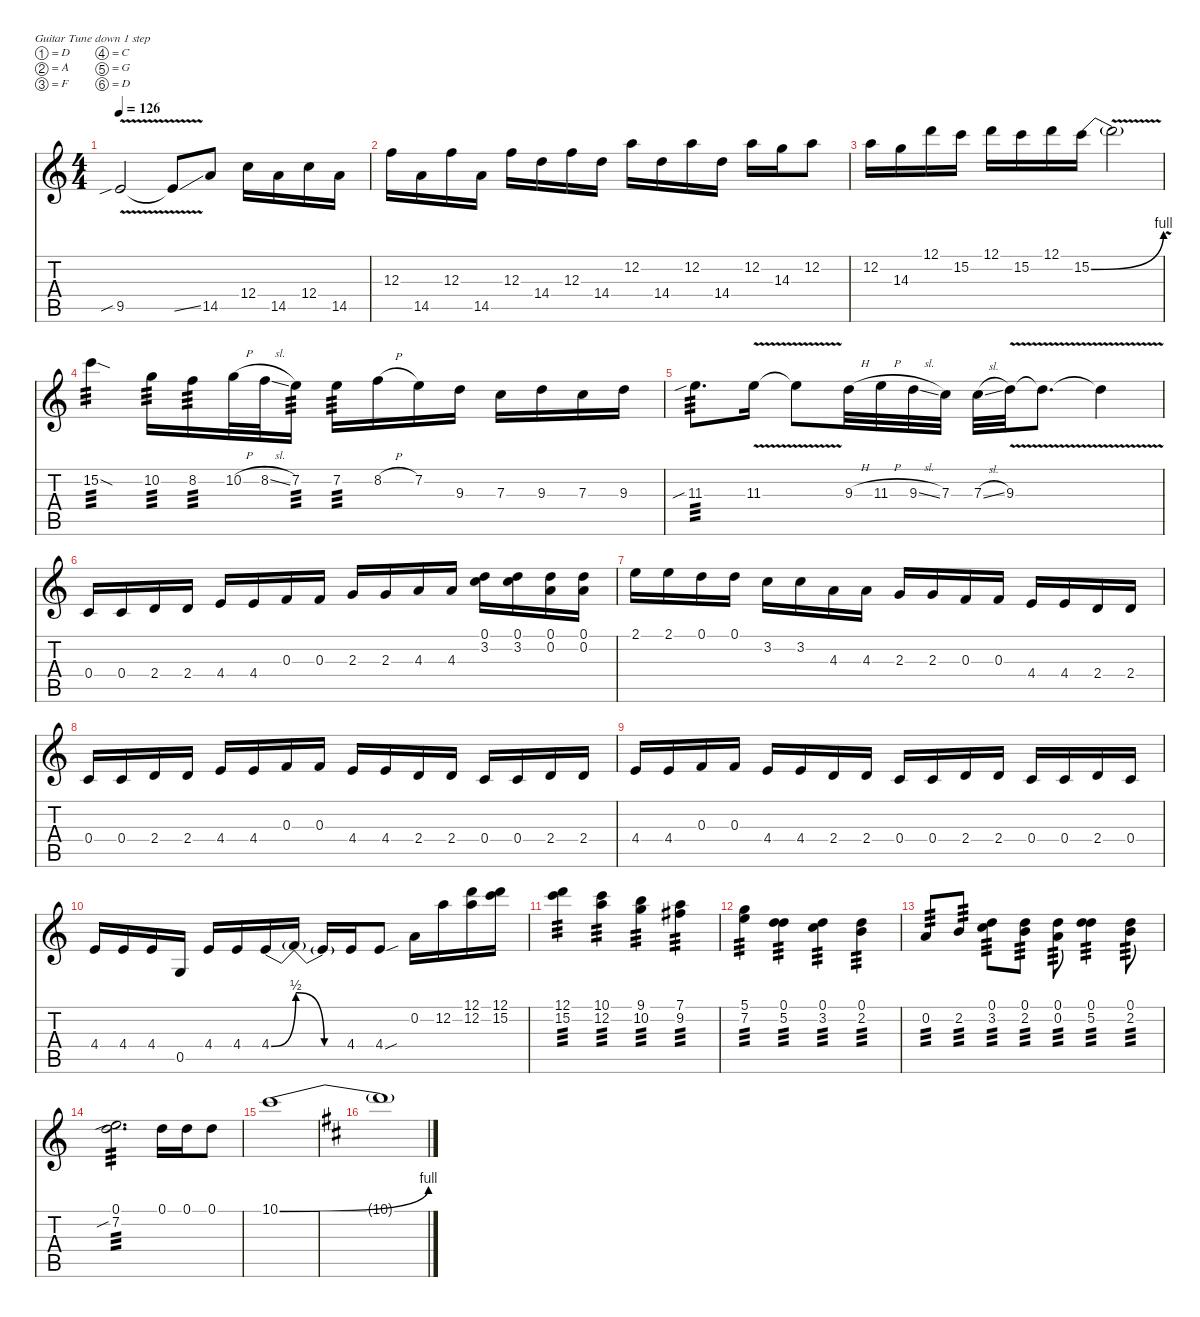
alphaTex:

\defaultSystemsLayout 4
\hideDynamics
\bracketExtendMode nobrackets
\singleTrackTrackNamePolicy hidden
\multiTrackTrackNamePolicy hidden
\firstSystemTrackNameMode fullname
\firstSystemTrackNameOrientation horizontal
\otherSystemsTrackNameOrientation horizontal
\track ("Gtr. 3 (elec. w/dist.)" "od.guit.") {instrument overdrivenguitar}
\staff {score tabs}
\tuning (D4 A3 F3 C3 G2 D2)
\ts (4 4)
\tempo 126
\clef g2
\ks c
9.5{v sib}.2{dy f beam Up} 9.5{v ss t}.8{beam Up} 14.5.8{beam Up} 12.4.16{beam Down} 14.5.16{beam Down} 12.4.16{beam Down} 14.5.16{beam Down} |
12.3.16{beam Down} 14.5.16{beam Down} 12.3.16{beam Down} 14.5.16{beam Down} 12.3.16{beam Down} 14.4.16{beam Down} 12.3.16{beam Down} 14.4.16{beam Down} 12.2.16{beam Down} 14.4.16{beam Down} 12.2.16{beam Down} 14.4.16{beam Down} 12.2.16{beam Down} 14.3.16{beam Down} 12.2.8{beam Down} |
12.2.16{beam Down} 14.3.16{beam Down} 12.1.16{beam Down} 15.2.16{beam Down} 12.1.16{beam Down} 15.2.16{beam Down} 12.1.16{beam Down} 15.2{be (bend 0 0 60 4)}.16{beam Down} 15.2{v t}.2{beam Down} |
15.2{sod}.4{tp 3 beam Down} 10.2.16{tp 3 beam Down} 8.2.16{tp 3 beam Down} 10.2{h}.32{beam Down} 8.2{sl}.32{beam Down} 7.2.16{tp 3 beam Down} 7.2.16{tp 3 beam Down} 8.2{h}.16{beam Down} 7.2.16{beam Down} 9.3.16{beam Down} 7.3.16{beam Down} 9.3.16{beam Down} 7.3.16{beam Down} 9.3.16{beam Down} |
11.3{sib}.8{d tp 3 beam Down} 11.3{v}.16{beam Down} 11.3{v t}.8{beam Down} 9.3{h}.32{beam Down} 11.3{h}.32{beam Down} 9.3{sl}.32{beam Down} 7.3.32{beam Down} 7.3{sl}.32{beam Down} 9.3{v}.32{beam Down} 9.3{v t}.8{d beam Down} 9.3{v t}.4{beam Down} |
0.4.16{beam Up} 0.4.16{beam Up} 2.4.16{beam Up} 2.4.16{beam Up} 4.4.16{beam Up} 4.4.16{beam Up} 0.3.16{beam Up} 0.3.16{beam Up} 2.3.16{beam Up} 2.3.16{beam Up} 4.3.16{beam Up} 4.3.16{beam Up} (0.1 3.2).16{beam Down} (0.1 3.2).16{beam Down} (0.1 0.2).16{beam Down} (0.1 0.2).16{beam Down} |
2.1.16{beam Down} 2.1.16{beam Down} 0.1.16{beam Down} 0.1.16{beam Down} 3.2.16{beam Down} 3.2.16{beam Down} 4.3.16{beam Down} 4.3.16{beam Down} 2.3.16{beam Up} 2.3.16{beam Up} 0.3.16{beam Up} 0.3.16{beam Up} 4.4.16{beam Up} 4.4.16{beam Up} 2.4.16{beam Up} 2.4.16{beam Up} |
0.4.16{beam Up} 0.4.16{beam Up} 2.4.16{beam Up} 2.4.16{beam Up} 4.4.16{beam Up} 4.4.16{beam Up} 0.3.16{beam Up} 0.3.16{beam Up} 4.4.16{beam Up} 4.4.16{beam Up} 2.4.16{beam Up} 2.4.16{beam Up} 0.4.16{beam Up} 0.4.16{beam Up} 2.4.16{beam Up} 2.4.16{beam Up} |
4.4.16{beam Up} 4.4.16{beam Up} 0.3.16{beam Up} 0.3.16{beam Up} 4.4.16{beam Up} 4.4.16{beam Up} 2.4.16{beam Up} 2.4.16{beam Up} 0.4.16{beam Up} 0.4.16{beam Up} 2.4.16{beam Up} 2.4.16{beam Up} 0.4.16{beam Up} 0.4.16{beam Up} 2.4.16{beam Up} 0.4.16{beam Up} |
4.4.16{beam Up} 4.4.16{beam Up} 4.4.16{beam Up} 0.5.16{beam Up} 4.4.16{beam Up} 4.4.16{beam Up} 4.4{be (bend 0 0 60 2)}.16{beam Up} 4.4{be (release 0 2 60 0) t}.16{beam Up} 4.4{be (hold 0 0 60 0) t}.16{beam Up} 4.4.16{beam Up} 4.4{sou}.8{beam Up} 0.2.16{beam Down} 12.2.16{beam Down} (12.1 12.2).16{beam Down} (12.1 15.2).16{beam Down} |
(12.1 15.2).4{tp 3 beam Down} (10.1 12.2).4{tp 3 beam Down} (9.1 10.2).4{tp 3 beam Down} (7.1 9.2{acc #}).4{tp 3 beam Down} |
(5.1 7.2).4{tp 3 beam Down} (0.1 5.2).4{tp 3 beam Down} (0.1 3.2).4{tp 3 beam Down} (0.1 2.2).4{tp 3 beam Down} |
0.2.8{tp 3 beam Up} 2.2.8{tp 3 beam Up} (0.1 3.2).8{tp 3 beam Down} (0.1 2.2).8{tp 3 beam Down} (0.1 0.2).8{tp 3 beam Down} (0.1 5.2).4{tp 3 beam Down} (0.1 2.2).8{tp 3 beam Down} |
(0.1 7.2{sib}).2{d tp 3 beam Down} 0.1.16{beam Down} 0.1.16{beam Down} 0.1.8{beam Down} |
10.1{be (bend 0 0 60 4)}.1{beam Down} |
\ks d
10.1{t}.1{beam Down}
